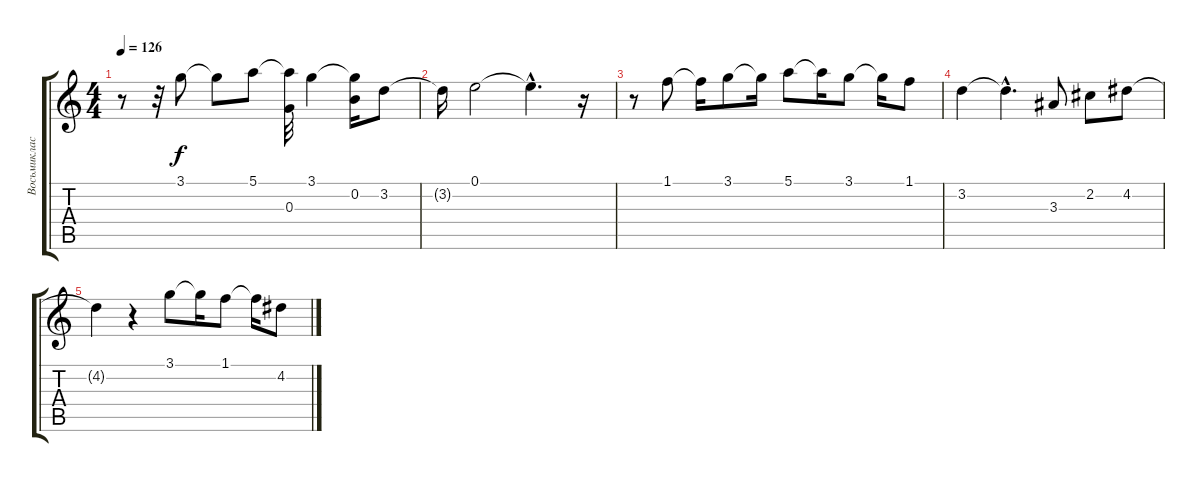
\track ("Восьмикласница" "Восьмиклас") {instrument electricguitarjazz}
\staff {score tabs}
\tuning (E4 B3 G3 D3 A2 E2) {hide}
\ts (4 4)
\tempo 126
\clef g2
\ks c
r.8{dy f} r.32 3.1.8 3.1{t}.8 5.1.8 (5.1{t} 0.3).32 3.1.4 (3.1{t} 0.2).16 3.2.8 |
3.2{t}.16 0.1.2 0.1{hac t}.4{d} r.16 |
r.8 1.1.8 1.1{t}.16 3.1.8 3.1{t}.16 5.1.8 5.1{t}.16 3.1.8 3.1{t}.16 1.1.8 |
3.2.4 3.2{hac t}.4{d} 3.3.8 2.2.8 4.2.8 |
4.2{t}.4 r.4 3.1.8 3.1{t}.16 1.1.8 1.1{t}.16 4.2.8
